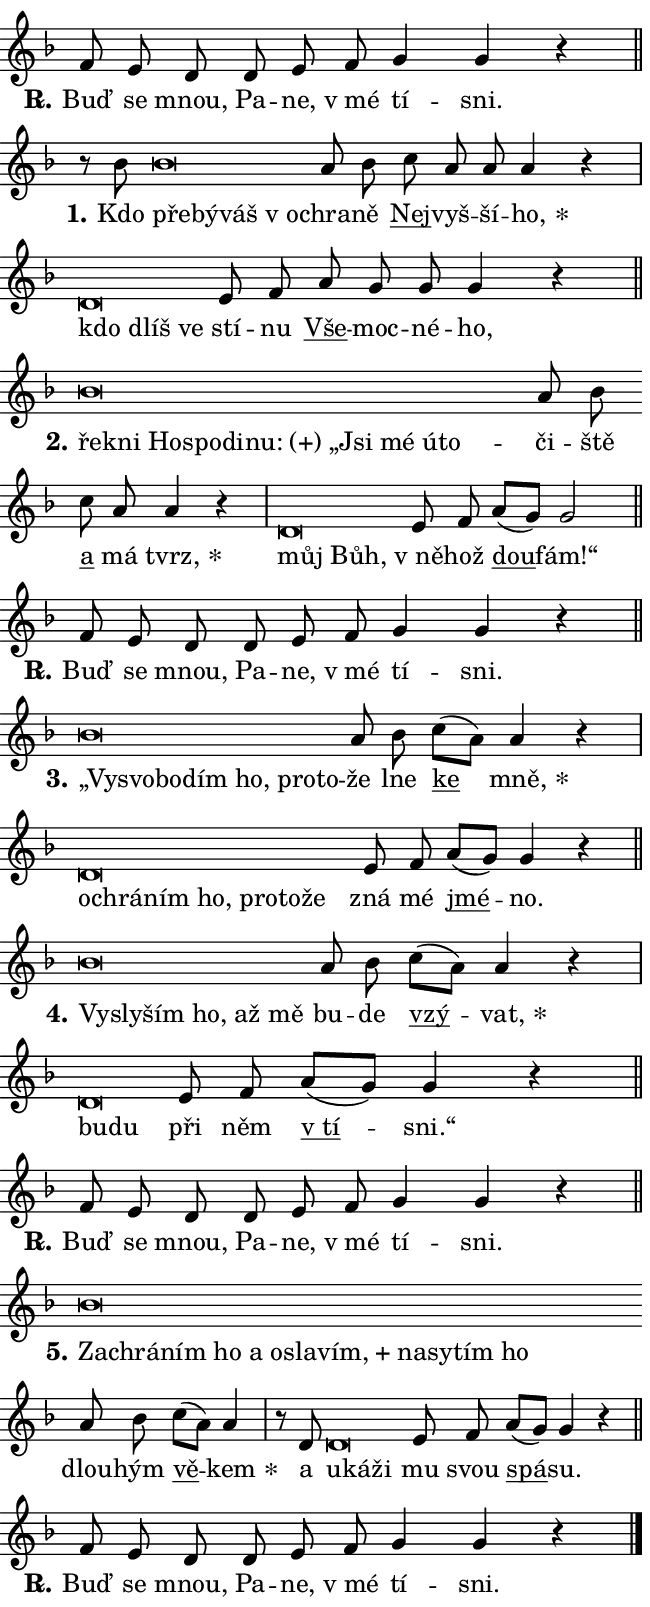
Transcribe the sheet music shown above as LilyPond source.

\version "2.24.0"
\header { tagline = "" }
\paper {
  indent = 0\cm
  top-margin = 0\cm
  right-margin = 0.13\cm % to fit lyric hyphens
  bottom-margin = 0\cm
  left-margin = 0\cm
  paper-width = 11\cm
  page-breaking = #ly:one-page-breaking
  system-system-spacing.basic-distance = #11
  score-system-spacing.basic-distance = #11
  ragged-last = ##f
}


%% Author: Thomas Morley
%% https://lists.gnu.org/archive/html/lilypond-user/2020-05/msg00002.html
#(define (line-position grob)
"Returns position of @var[grob} in current system:
   @code{'start}, if at first time-step
   @code{'end}, if at last time-step
   @code{'middle} otherwise
"
  (let* ((col (ly:item-get-column grob))
         (ln (ly:grob-object col 'left-neighbor))
         (rn (ly:grob-object col 'right-neighbor))
         (col-to-check-left (if (ly:grob? ln) ln col))
         (col-to-check-right (if (ly:grob? rn) rn col))
         (break-dir-left
           (and
             (ly:grob-property col-to-check-left 'non-musical #f)
             (ly:item-break-dir col-to-check-left)))
         (break-dir-right
           (and
             (ly:grob-property col-to-check-right 'non-musical #f)
             (ly:item-break-dir col-to-check-right))))
        (cond ((eqv? 1 break-dir-left) 'start)
              ((eqv? -1 break-dir-right) 'end)
              (else 'middle))))

#(define (tranparent-at-line-position vctor)
  (lambda (grob)
  "Relying on @code{line-position} select the relevant enry from @var{vctor}.
Used to determine transparency,"
    (case (line-position grob)
      ((end) (not (vector-ref vctor 0)))
      ((middle) (not (vector-ref vctor 1)))
      ((start) (not (vector-ref vctor 2))))))

noteHeadBreakVisibility =
#(define-music-function (break-visibility)(vector?)
"Makes @code{NoteHead}s transparent relying on @var{break-visibility}"
#{
  \override NoteHead.transparent =
    #(tranparent-at-line-position break-visibility)
#})

#(define delete-ledgers-for-transparent-note-heads
  (lambda (grob)
    "Reads whether a @code{NoteHead} is transparent.
If so this @code{NoteHead} is removed from @code{'note-heads} from
@var{grob}, which is supposed to be @code{LedgerLineSpanner}.
As a result ledgers are not printed for this @code{NoteHead}"
    (let* ((nhds-array (ly:grob-object grob 'note-heads))
           (nhds-list
             (if (ly:grob-array? nhds-array)
                 (ly:grob-array->list nhds-array)
                 '()))
           ;; Relies on the transparent-property being done before
           ;; Staff.LedgerLineSpanner.after-line-breaking is executed.
           ;; This is fragile ...
           (to-keep
             (remove
               (lambda (nhd)
                 (ly:grob-property nhd 'transparent #f))
               nhds-list)))
      ;; TODO find a better method to iterate over grob-arrays, similiar
      ;; to filter/remove etc for lists
      ;; For now rebuilt from scratch
      (set! (ly:grob-object grob 'note-heads)  '())
      (for-each
        (lambda (nhd)
          (ly:pointer-group-interface::add-grob grob 'note-heads nhd))
        to-keep))))

squashNotes = {
  \override NoteHead.X-extent = #'(-0.2 . 0.2)
  \override NoteHead.Y-extent = #'(-0.75 . 0)
  \override NoteHead.stencil =
    #(lambda (grob)
       (let ((pos (ly:grob-property grob 'staff-position)))
         (begin
           (if (< pos -7) (display "ERROR: Lower brevis then expected\n") (display ""))
           (if (<= pos -6) ly:text-interface::print ly:note-head::print))))
}
unSquashNotes = {
  \revert NoteHead.X-extent
  \revert NoteHead.Y-extent
  \revert NoteHead.stencil
}

hideNotes = \noteHeadBreakVisibility #begin-of-line-visible
unHideNotes = \noteHeadBreakVisibility #all-visible

% work-around for resetting accidentals
% https://lilypond.org/doc/v2.23/Documentation/notation/displaying-rhythms#unmetered-music
cadenzaMeasure = {
  \cadenzaOff
  \partial 1024 s1024
  \cadenzaOn
}

#(define-markup-command (accent layout props text) (markup?)
  "Underline accented syllable"
  (interpret-markup layout props
    #{\markup \override #'(offset . 4.3) \underline { #text }#}))

responsum = \markup \concat {
  "R" \hspace #-1.05 \path #0.1 #'((moveto 0 0.07) (lineto 0.9 0.8)) \hspace #0.05 "."
}

spaceSize = #0.6828661417322834 % exact space size for TeX Gyre Schola

\layout {
  \context {
    \Staff
    \remove "Time_signature_engraver"
    \override LedgerLineSpanner.after-line-breaking = #delete-ledgers-for-transparent-note-heads
  }
  \context {
    \Lyrics {
      \override LyricSpace.minimum-distance = \spaceSize
      \override LyricText.font-name = #"TeX Gyre Schola"
      \override LyricText.font-size = 1
      \override StanzaNumber.font-name = #"TeX Gyre Schola Bold"
      \override StanzaNumber.font-size = 1
    }
  }
  \context {
    \Score 
    \override NoteHead.text =
      #(lambda (grob) 
        (let ((pos (ly:grob-property grob 'staff-position)))
          #{\markup {
            \combine
              \halign #-0.55 \raise #(if (= pos -6) 0 0.5) \override #'(thickness . 2) \draw-line #'(3.2 . 0)
              \musicglyph "noteheads.sM1"
          }#}))
  }
}

% magnetic-lyrics.ily
%
%   written by
%     Jean Abou Samra <jean@abou-samra.fr>
%     Werner Lemberg <wl@gnu.org>
%
%   adapted by
%     Jiri Hon <jiri.hon@gmail.com>
%
% Version 2022-Apr-15

% https://www.mail-archive.com/lilypond-user@gnu.org/msg149350.html

#(define (Left_hyphen_pointer_engraver context)
   "Collect syllable-hyphen-syllable occurrences in lyrics and store
them in properties.  This engraver only looks to the left.  For
example, if the lyrics input is @code{foo -- bar}, it does the
following.

@itemize @bullet
@item
Set the @code{text} property of the @code{LyricHyphen} grob between
@q{foo} and @q{bar} to @code{foo}.

@item
Set the @code{left-hyphen} property of the @code{LyricText} grob with
text @q{foo} to the @code{LyricHyphen} grob between @q{foo} and
@q{bar}.
@end itemize

Use this auxiliary engraver in combination with the
@code{lyric-@/text::@/apply-@/magnetic-@/offset!} hook."
   (let ((hyphen #f)
         (text #f))
     (make-engraver
      (acknowledgers
       ((lyric-syllable-interface engraver grob source-engraver)
        (set! text grob)))
      (end-acknowledgers
       ((lyric-hyphen-interface engraver grob source-engraver)
        ;(when (not (grob::has-interface grob 'lyric-space-interface))
          (set! hyphen grob)));)
      ((stop-translation-timestep engraver)
       (when (and text hyphen)
         (ly:grob-set-object! text 'left-hyphen hyphen))
       (set! text #f)
       (set! hyphen #f)))))

#(define (lyric-text::apply-magnetic-offset! grob)
   "If the space between two syllables is less than the value in
property @code{LyricText@/.details@/.squash-threshold}, move the right
syllable to the left so that it gets concatenated with the left
syllable.

Use this function as a hook for
@code{LyricText@/.after-@/line-@/breaking} if the
@code{Left_@/hyphen_@/pointer_@/engraver} is active."
   (let ((hyphen (ly:grob-object grob 'left-hyphen #f)))
     (when hyphen
       (let ((left-text (ly:spanner-bound hyphen LEFT)))
         (when (grob::has-interface left-text 'lyric-syllable-interface)
           (let* ((common (ly:grob-common-refpoint grob left-text X))
                  (this-x-ext (ly:grob-extent grob common X))
                  (left-x-ext
                   (begin
                     ;; Trigger magnetism for left-text.
                     (ly:grob-property left-text 'after-line-breaking)
                     (ly:grob-extent left-text common X)))
                  ;; `delta` is the gap width between two syllables.
                  (delta (- (interval-start this-x-ext)
                            (interval-end left-x-ext)))
                  (details (ly:grob-property grob 'details))
                  (threshold (assoc-get 'squash-threshold details 0.2)))
             (when (< delta threshold)
               (let* (;; We have to manipulate the input text so that
                      ;; ligatures crossing syllable boundaries are not
                      ;; disabled.  For languages based on the Latin
                      ;; script this is essentially a beautification.
                      ;; However, for non-Western scripts it can be a
                      ;; necessity.
                      (lt (ly:grob-property left-text 'text))
                      (rt (ly:grob-property grob 'text))
                      (is-space (grob::has-interface hyphen 'lyric-space-interface))
                      (space (if is-space " " ""))
                      (extra-delta (if is-space spaceSize 0))
                      ;; Append new syllable.
                      (ltrt-space (if (and (string? lt) (string? rt))
                                (string-append lt space rt)
                                (make-concat-markup (list lt space rt))))
                      ;; Right-align `ltrt` to the right side.
                      (ltrt-space-markup (grob-interpret-markup
                               grob
                               (make-translate-markup
                                (cons (interval-length this-x-ext) 0)
                                (make-right-align-markup ltrt-space)))))
                 (begin
                   ;; Don't print `left-text`.
                   (ly:grob-set-property! left-text 'stencil #f)
                   ;; Set text and stencil (which holds all collected
                   ;; syllables so far) and shift it to the left.
                   (ly:grob-set-property! grob 'text ltrt-space)
                   (ly:grob-set-property! grob 'stencil ltrt-space-markup)
                   (ly:grob-translate-axis! grob (- (- delta extra-delta)) X))))))))))


#(define (lyric-hyphen::displace-bounds-first grob)
   ;; Make very sure this callback isn't triggered too early.
   (let ((left (ly:spanner-bound grob LEFT))
         (right (ly:spanner-bound grob RIGHT)))
     (ly:grob-property left 'after-line-breaking)
     (ly:grob-property right 'after-line-breaking)
     (ly:lyric-hyphen::print grob)))

squashThreshold = #0.4

\layout {
  \context {
    \Lyrics
    \consists #Left_hyphen_pointer_engraver
    \override LyricText.after-line-breaking =
      #lyric-text::apply-magnetic-offset!
    \override LyricHyphen.stencil = #lyric-hyphen::displace-bounds-first
    \override LyricText.details.squash-threshold = \squashThreshold
    \override LyricHyphen.minimum-distance = 0
    \override LyricHyphen.minimum-length = \squashThreshold
  }
}

squashText = \override LyricText.details.squash-threshold = 9999
unSquashText = \override LyricText.details.squash-threshold = \squashThreshold

leftText = \override LyricText.self-alignment-X = #LEFT
unLeftText = \revert LyricText.self-alignment-X

starOffset = #(lambda (grob) 
                (let ((x_offset (ly:self-alignment-interface::aligned-on-x-parent grob)))
                  (if (= x_offset 0) 0 (+ x_offset 1.2))))

star = #(define-music-function (syllable)(string?)
"Append star separator at the end of a syllable"
#{
  \once \override LyricText.X-offset = #starOffset
  \lyricmode { \markup {
    #syllable
    \override #'((font-name . "TeX Gyre Schola Bold")) \hspace #0.2 \lower #0.65 \larger "*"
  } }
#})

starAccent = #(define-music-function (syllable)(string?)
"Append star separator at the end of a syllable and make accent"
#{
  \once \override LyricText.X-offset = #starOffset
  \lyricmode { \markup {
    \accent #syllable
    \override #'((font-name . "TeX Gyre Schola Bold")) \hspace #0.2 \lower #0.65 \larger "*"
  } }
#})

breath = #(define-music-function (syllable)(string?)
"Append breathing indicator at the end of a syllable"
#{
  \lyricmode { \markup { #syllable "+" } }
#})

optionalBreath = #(define-music-function (syllable)(string?)
"Append optional breathing indicator at the end of a syllable"
#{
  \lyricmode { \markup { #syllable "(+)" } }
#})


\score {
    <<
        \new Voice = "melody" { \cadenzaOn \key f \major \relative { f'8 e d \bar "" d e f \bar "" g4 g r \cadenzaMeasure \bar "||" \break } }
        \new Lyrics \lyricsto "melody" { \lyricmode { \set stanza = \responsum
Buď se mnou, Pa -- ne, "v mé" tí -- sni. } }
    >>
    \layout {}
}

\score {
    <<
        \new Voice = "melody" { \cadenzaOn \key f \major \relative { r8 bes'8 \squashNotes bes\breve*1/16 \hideNotes \breve*1/16 \bar "" \breve*1/16 \breve*1/16 \bar "" \unHideNotes \unSquashNotes a8 bes \bar "" c a a a4 r \cadenzaMeasure \bar "|" \squashNotes d,\breve*1/16 \hideNotes \breve*1/16 \breve*1/16 \bar "" \unHideNotes \unSquashNotes e8 f \bar "" a g g g4 r \cadenzaMeasure \bar "||" \break } }
        \new Lyrics \lyricsto "melody" { \lyricmode { \set stanza = "1."
Kdo \leftText pře -- \squashText bý -- váš "v o" -- \unLeftText \unSquashText chra -- ně \markup \accent Nej -- vyš -- ší -- \star ho, \leftText kdo \squashText dlíš ve \unLeftText \unSquashText stí -- nu \markup \accent Vše -- moc -- né -- ho, } }
    >>
    \layout {}
}

\score {
    <<
        \new Voice = "melody" { \cadenzaOn \key f \major \relative { \squashNotes bes'\breve*1/16 \hideNotes \breve*1/16 \bar "" \breve*1/16 \bar "" \breve*1/16 \bar "" \breve*1/16 \bar "" \breve*1/16 \bar "" \breve*1/16 \bar "" \breve*1/16 \bar "" \breve*1/16 \breve*1/16 \bar "" \unHideNotes \unSquashNotes a8 bes \bar "" c a a4 r \cadenzaMeasure \bar "|" \squashNotes d,\breve*1/16 \hideNotes \breve*1/16 \bar "" \unHideNotes \unSquashNotes e8 f \bar "" a[( g)] g2 \cadenzaMeasure \bar "||" \break } }
        \new Lyrics \lyricsto "melody" { \lyricmode { \set stanza = "2."
\leftText řek -- \squashText ni Ho -- spo -- di -- \optionalBreath nu: „Jsi mé ú -- to -- \unLeftText \unSquashText či -- ště \markup \accent a má \star tvrz, \leftText můj \squashText Bůh, \unLeftText \unSquashText "v ně" -- hož \markup \accent dou -- fám!“ } }
    >>
    \layout {}
}

\score {
    <<
        \new Voice = "melody" { \cadenzaOn \key f \major \relative { f'8 e d \bar "" d e f \bar "" g4 g r \cadenzaMeasure \bar "||" \break } }
        \new Lyrics \lyricsto "melody" { \lyricmode { \set stanza = \responsum
Buď se mnou, Pa -- ne, "v mé" tí -- sni. } }
    >>
    \layout {}
}

\score {
    <<
        \new Voice = "melody" { \cadenzaOn \key f \major \relative { \squashNotes bes'\breve*1/16 \hideNotes \breve*1/16 \bar "" \breve*1/16 \bar "" \breve*1/16 \bar "" \breve*1/16 \bar "" \breve*1/16 \breve*1/16 \bar "" \unHideNotes \unSquashNotes a8 bes \bar "" c[( a)] a4 r \cadenzaMeasure \bar "|" \squashNotes d,\breve*1/16 \hideNotes \breve*1/16 \bar "" \breve*1/16 \bar "" \breve*1/16 \bar "" \breve*1/16 \bar "" \breve*1/16 \breve*1/16 \bar "" \unHideNotes \unSquashNotes e8 f \bar "" a[( g)] g4 r \cadenzaMeasure \bar "||" \break } }
        \new Lyrics \lyricsto "melody" { \lyricmode { \set stanza = "3."
\leftText „Vy -- \squashText svo -- bo -- dím ho, pro -- to -- \unLeftText \unSquashText že lne \markup \accent ke \star mně, \leftText o -- \squashText chrá -- ním ho, pro -- to -- že \unLeftText \unSquashText zná mé \markup \accent jmé -- no. } }
    >>
    \layout {}
}

\score {
    <<
        \new Voice = "melody" { \cadenzaOn \key f \major \relative { \squashNotes bes'\breve*1/16 \hideNotes \breve*1/16 \bar "" \breve*1/16 \bar "" \breve*1/16 \bar "" \breve*1/16 \breve*1/16 \bar "" \unHideNotes \unSquashNotes a8 bes \bar "" c[( a)] a4 r \cadenzaMeasure \bar "|" \squashNotes d,\breve*1/16 \hideNotes \breve*1/16 \bar "" \unHideNotes \unSquashNotes e8 f \bar "" a[( g)] g4 r \cadenzaMeasure \bar "||" \break } }
        \new Lyrics \lyricsto "melody" { \lyricmode { \set stanza = "4."
\leftText Vy -- \squashText sly -- ším ho, až mě \unLeftText \unSquashText bu -- de \markup \accent vzý -- \star vat, \leftText bu -- \squashText du \unLeftText \unSquashText při něm \markup \accent "v tí" -- sni.“ } }
    >>
    \layout {}
}

\score {
    <<
        \new Voice = "melody" { \cadenzaOn \key f \major \relative { f'8 e d \bar "" d e f \bar "" g4 g r \cadenzaMeasure \bar "||" \break } }
        \new Lyrics \lyricsto "melody" { \lyricmode { \set stanza = \responsum
Buď se mnou, Pa -- ne, "v mé" tí -- sni. } }
    >>
    \layout {}
}

\score {
    <<
        \new Voice = "melody" { \cadenzaOn \key f \major \relative { \squashNotes bes'\breve*1/16 \hideNotes \breve*1/16 \bar "" \breve*1/16 \bar "" \breve*1/16 \bar "" \breve*1/16 \bar "" \breve*1/16 \bar "" \breve*1/16 \bar "" \breve*1/16 \bar "" \breve*1/16 \bar "" \breve*1/16 \bar "" \breve*1/16 \breve*1/16 \bar "" \unHideNotes \unSquashNotes a8 bes \bar "" c[( a)] a4 \cadenzaMeasure \bar "|" r8 d,8 \squashNotes d\breve*1/16 \hideNotes \breve*1/16 \breve*1/16 \bar "" \unHideNotes \unSquashNotes e8 f \bar "" a[( g)] g4 r \cadenzaMeasure \bar "||" \break } }
        \new Lyrics \lyricsto "melody" { \lyricmode { \set stanza = "5."
\leftText Za -- \squashText chrá -- ním ho a o -- sla -- \breath "vím," na -- sy -- tím ho \unLeftText \unSquashText dlou -- hým \markup \accent vě -- \star kem a \leftText u -- \squashText ká -- ži \unLeftText \unSquashText mu svou \markup \accent spá -- su. } }
    >>
    \layout {}
}

\score {
    <<
        \new Voice = "melody" { \cadenzaOn \key f \major \relative { f'8 e d \bar "" d e f \bar "" g4 g r \cadenzaMeasure \bar "||" \break } \bar "|." }
        \new Lyrics \lyricsto "melody" { \lyricmode { \set stanza = \responsum
Buď se mnou, Pa -- ne, "v mé" tí -- sni. } }
    >>
    \layout {}
}
